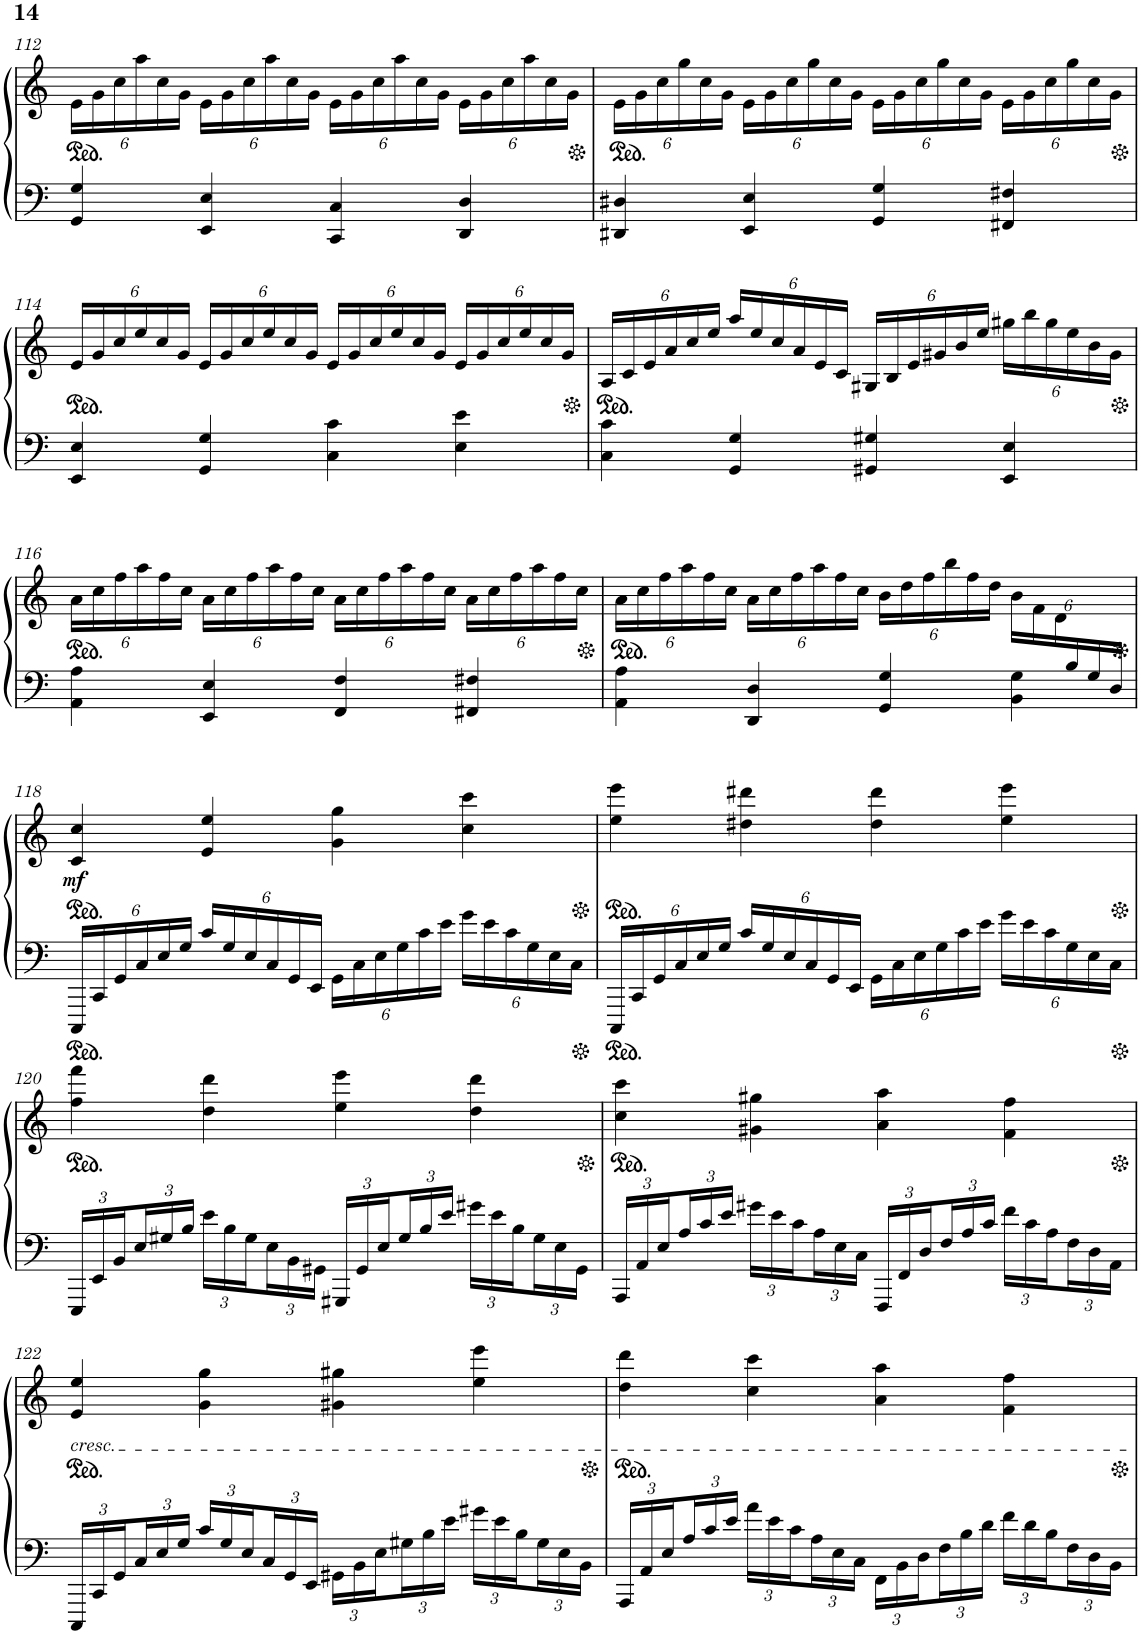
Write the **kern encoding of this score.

**kern	**kern	**dynam
*part1	*part1	*part1
*staff2	*staff1	*staff1/2
*I"Piano	*	*
*I'Pno.	*	*
!!LO:PB:g=z
*clefF4	*clefG2	*
*k[]	*k[]	*
*M4/4	*M4/4	*
*	*ped	*
*	*Xbrackettup	*
=112	=112	=112
4GG/ 4G/	24e\LL	.
.	24g\	.
.	24cc\	.
.	24aa\	.
.	24cc\	.
.	24g\JJ	.
4EE/ 4E/	24e\LL	.
.	24g\	.
.	24cc\	.
.	24aa\	.
.	24cc\	.
.	24g\JJ	.
4CC/ 4C/	24e\LL	.
.	24g\	.
.	24cc\	.
.	24aa\	.
.	24cc\	.
.	24g\JJ	.
4DD/ 4D/	24e\LL	.
.	24g\	.
.	24cc\	.
.	24aa\	.
.	24cc\	.
.	24g\JJ	.
=113	=113	=113
*	*Xped	*
*	*ped	*
4DD#X/ 4D#X/	24e\LL	.
.	24g\	.
.	24cc\	.
.	24gg\	.
.	24cc\	.
.	24g\JJ	.
4EE/ 4E/	24e\LL	.
.	24g\	.
.	24cc\	.
.	24gg\	.
.	24cc\	.
.	24g\JJ	.
4GG/ 4G/	24e\LL	.
.	24g\	.
.	24cc\	.
.	24gg\	.
.	24cc\	.
.	24g\JJ	.
4FF#X/ 4F#X/	24e\LL	.
.	24g\	.
.	24cc\	.
.	24gg\	.
.	24cc\	.
.	24g\JJ	.
!!LO:LB:g=z
=114	=114	=114
*	*Xped	*
*	*ped	*
4EE/ 4E/	24e/LL	.
.	24g/	.
.	24cc/	.
.	24ee/	.
.	24cc/	.
.	24g/JJ	.
4GG/ 4G/	24e/LL	.
.	24g/	.
.	24cc/	.
.	24ee/	.
.	24cc/	.
.	24g/JJ	.
4C\ 4c\	24e/LL	.
.	24g/	.
.	24cc/	.
.	24ee/	.
.	24cc/	.
.	24g/JJ	.
4E\ 4e\	24e/LL	.
.	24g/	.
.	24cc/	.
.	24ee/	.
.	24cc/	.
.	24g/JJ	.
=115	=115	=115
*	*Xped	*
*	*ped	*
4C\ 4c\	24A/LL	.
.	24c/	.
.	24e/	.
.	24a/	.
.	24cc/	.
.	24ee/JJ	.
4GG/ 4G/	24aa/LL	.
.	24ee/	.
.	24cc/	.
.	24a/	.
.	24e/	.
.	24c/JJ	.
4GG#X/ 4G#X/	24G#X/LL	.
.	24B/	.
.	24e/	.
.	24g#X/	.
.	24b/	.
.	24ee/JJ	.
4EE/ 4E/	24gg#X\LL	.
.	24bb\	.
.	24gg#\	.
.	24ee\	.
.	24b\	.
.	24g#\JJ	.
!!LO:LB:g=z
=116	=116	=116
*	*Xped	*
*	*ped	*
4AA\ 4A\	24a\LL	.
.	24cc\	.
.	24ff\	.
.	24aa\	.
.	24ff\	.
.	24cc\JJ	.
4EE/ 4E/	24a\LL	.
.	24cc\	.
.	24ff\	.
.	24aa\	.
.	24ff\	.
.	24cc\JJ	.
4FF/ 4F/	24a\LL	.
.	24cc\	.
.	24ff\	.
.	24aa\	.
.	24ff\	.
.	24cc\JJ	.
4FF#X/ 4F#X/	24a\LL	.
.	24cc\	.
.	24ff\	.
.	24aa\	.
.	24ff\	.
.	24cc\JJ	.
=117	=117	=117
*^	*	*
*	*	*Xped	*
*	*	*ped	*
2..ryy	4AA\ 4A\	24a\LL	.
.	.	24cc\	.
.	.	24ff\	.
.	.	24aa\	.
.	.	24ff\	.
.	.	24cc\JJ	.
.	4DD/ 4D/	24a\LL	.
.	.	24cc\	.
.	.	24ff\	.
.	.	24aa\	.
.	.	24ff\	.
.	.	24cc\JJ	.
.	4GG/ 4G/	24b\LL	.
.	.	24dd\	.
.	.	24ff\	.
.	.	24bb\	.
.	.	24ff\	.
.	.	24dd\JJ	.
.	4BB\ 4G\	24b\LL	.
.	.	24f\	.
.	.	24d\	.
24B/	.	8ryy	.
24G/	.	.	.
24D/JJ	.	.	.
*v	*v	*	*
!!LO:LB:g=z
=118	=118	=118
*Xped	*	*
*Xbrackettup	*	*
*	*ped	*
!	!	!LO:DY:b
24CCC/LL	4c/ 4cc/	mf
24CC/	.	.
24GG/	.	.
24C/	.	.
24E/	.	.
24G/JJ	.	.
24c/LL	4e/ 4ee/	.
24G/	.	.
24E/	.	.
24C/	.	.
24GG/	.	.
24EE/JJ	.	.
24GG\LL	4g\ 4gg\	.
24C\	.	.
24E\	.	.
24G\	.	.
24c\	.	.
24e\JJ	.	.
24g\LL	4cc\ 4ccc\	.
24e\	.	.
24c\	.	.
24G\	.	.
24E\	.	.
24C\JJ	.	.
=119	=119	=119
*	*Xped	*
*	*ped	*
24CCC/LL	4ee\ 4eee\	.
24CC/	.	.
24GG/	.	.
24C/	.	.
24E/	.	.
24G/JJ	.	.
24c/LL	4dd#X\ 4ddd#X\	.
24G/	.	.
24E/	.	.
24C/	.	.
24GG/	.	.
24EE/JJ	.	.
24GG\LL	4dd#\ 4ddd#\	.
24C\	.	.
24E\	.	.
24G\	.	.
24c\	.	.
24e\JJ	.	.
24g\LL	4ee\ 4eee\	.
24e\	.	.
24c\	.	.
24G\	.	.
24E\	.	.
24C\JJ	.	.
!!LO:LB:g=z
=120	=120	=120
*	*Xped	*
*	*ped	*
24EEE/LL	4ff\ 4fff\	.
24EE/	.	.
24BB/	.	.
24E/	.	.
24G#X/	.	.
24B/JJ	.	.
24e\LL	4dd\ 4ddd\	.
24B\	.	.
24G#\	.	.
24E\	.	.
24BB\	.	.
24GG#X\JJ	.	.
24GGG#X/LL	4ee\ 4eee\	.
24GG#/	.	.
24E/	.	.
24G#/	.	.
24B/	.	.
24e/JJ	.	.
24g#X\LL	4dd\ 4ddd\	.
24e\	.	.
24B\	.	.
24G#\	.	.
24E\	.	.
24GG#\JJ	.	.
=121	=121	=121
*	*Xped	*
*	*ped	*
24AAA/LL	4cc\ 4ccc\	.
24AA/	.	.
24E/	.	.
24A/	.	.
24c/	.	.
24e/JJ	.	.
24g#X\LL	4g#X\ 4gg#X\	.
24e\	.	.
24c\	.	.
24A\	.	.
24E\	.	.
24C\JJ	.	.
24FFF/LL	4a\ 4aa\	.
24FF/	.	.
24D/	.	.
24F/	.	.
24A/	.	.
24c/JJ	.	.
24f\LL	4f\ 4ff\	.
24c\	.	.
24A\	.	.
24F\	.	.
24D\	.	.
24AA\JJ	.	.
!!LO:LB:g=z
=122	=122	=122
*	*Xped	*
*	*ped	*
!	!LO:TX:b:i:t=cresc.	!
24CCC/LL	4e/ 4ee/	.
24CC/	.	.
24GG/	.	.
24C/	.	.
24E/	.	.
24G/JJ	.	.
24c/LL	4g\ 4gg\	.
24G/	.	.
24E/	.	.
24C/	.	.
24GG/	.	.
24EE/JJ	.	.
24GG#X\LL	4g#X\ 4gg#X\	.
24BB\	.	.
24E\	.	.
24G#X\	.	.
24B\	.	.
24e\JJ	.	.
24g#X\LL	4ee\ 4eee\	.
24e\	.	.
24B\	.	.
24G#\	.	.
24E\	.	.
24BB\JJ	.	.
=123	=123	=123
*	*Xped	*
*	*ped	*
24AAA/LL	4dd\ 4ddd\	.
24AA/	.	.
24E/	.	.
24A/	.	.
24c/	.	.
24e/JJ	.	.
24a\LL	4cc\ 4ccc\	.
24e\	.	.
24c\	.	.
24A\	.	.
24E\	.	.
24C\JJ	.	.
24FF\LL	4a\ 4aa\	.
24BB\	.	.
24D\	.	.
24F\	.	.
24B\	.	.
24d\JJ	.	.
24f\LL	4f\ 4ff\	.
24d\	.	.
24B\	.	.
24F\	.	.
24D\	.	.
24BB\JJ	.	.
*	*Xped	*
=	=	=
*-	*-	*-
